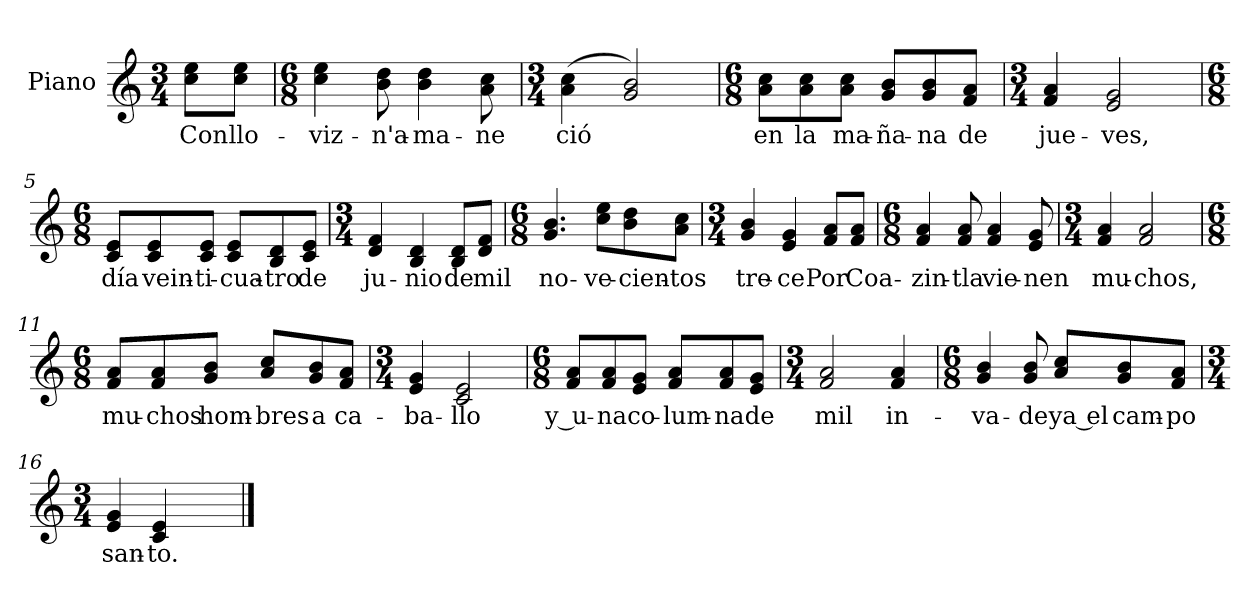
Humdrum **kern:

**kern	**text
*part1	*part1
*staff1	*staff1
*I"Piano	*
*I'Pno	*
*clefG2	*
*k[]	*
*M3/4	*
=	=
8cc\ 8ee\L	Con
8cc\ 8ee\J	llo-
=1	=1
*M6/8	*
4cc\ 4ee\	-viz-
8b\ 8dd\	-n'a-
4b\ 4dd\	-ma-
8a\ 8cc\	-ne
=2	=2
*M3/4	*
(4a\ 4cc\	-ció
2g/ 2b/)	.
=3	=3
*M6/8	*
8a\ 8cc\L	en
8a\ 8cc\	la
8a\ 8cc\J	ma-
8g/ 8b/L	-ña-
8g/ 8b/	-na
8f/ 8a/J	de
=4	=4
*M3/4	*
4f/ 4a/	jue-
2e/ 2g/	-ves,
=5	=5
*M6/8	*
8c/ 8e/L	día
8c/ 8e/	vein-
8c/ 8e/J	-ti-
8c/ 8e/L	-cua-
8B/ 8d/	-tro
8c/ 8e/J	de
=6	=6
*M3/4	*
4d/ 4f/	ju-
4B/ 4d/	-nio
8B/ 8d/L	de
8d/ 8f/J	mil
=7	=7
*M6/8	*
4.g/ 4.b/	no-
8cc\ 8ee\L	-ve-
8b\ 8dd\	-cien-
8a\ 8cc\J	-tos
=8	=8
*M3/4	*
4g/ 4b/	tre-
4e/ 4g/	-ce
8f/ 8a/L	Por
8f/ 8a/J	Coa-
=9	=9
*M6/8	*
4f/ 4a/	-zin-
8f/ 8a/	-tla
4f/ 4a/	vie-
8e/ 8g/	-nen
=10	=10
*M3/4	*
4f/ 4a/	mu-
2f/ 2a/	-chos,
=11	=11
*M6/8	*
8f/ 8a/L	mu-
8f/ 8a/	-chos
8g/ 8b/J	hom-
8a/ 8cc/L	-bres
8g/ 8b/	a
8f/ 8a/J	ca-
=12	=12
*M3/4	*
4e/ 4g/	-ba-
2c/ 2e/	-llo
=13	=13
*M6/8	*
8f/ 8a/L	y u-
8f/ 8a/	-na
8e/ 8g/J	co-
8f/ 8a/L	-lum-
8f/ 8a/	-na
8e/ 8g/J	de
=14	=14
*M3/4	*
2f/ 2a/	mil
4f/ 4a/	in-
=15	=15
*M6/8	*
4g/ 4b/	-va-
8g/ 8b/	-de
8a/ 8cc/L	ya el
8g/ 8b/	cam-
8f/ 8a/J	-po
=16	=16
*M3/4	*
4e/ 4g/	san-
4c/ 4e/	-to.
4ryy	.
==	==
*-	*-
